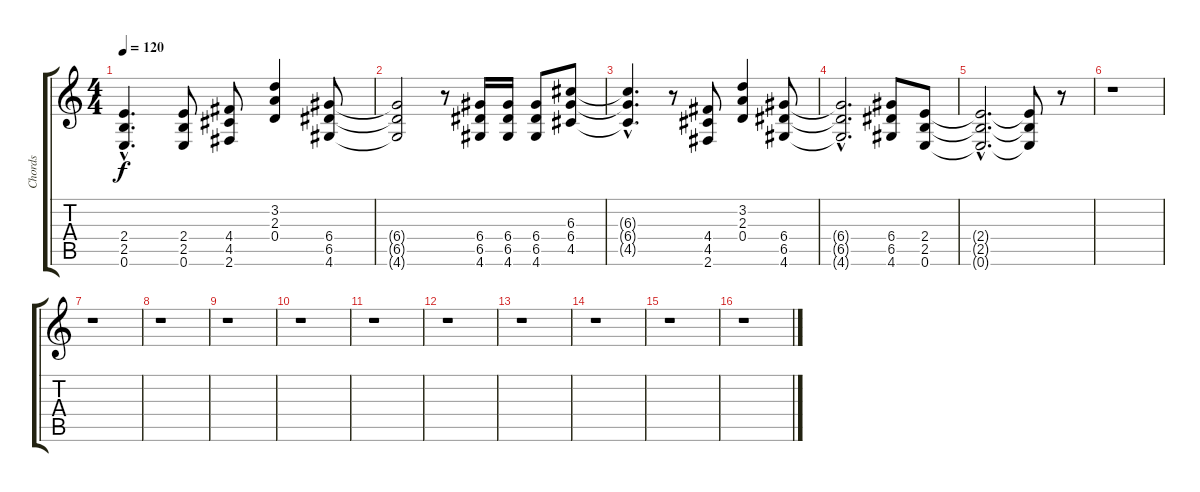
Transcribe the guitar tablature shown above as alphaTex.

\track ("Chords" "Chords") {instrument overdrivenguitar}
\staff {score tabs}
\tuning (E4 B3 G3 D3 A2 E2) {hide}
\ts (4 4)
\tempo 120
\clef g2
\ks c
(2.4{hac t} 2.5{hac t} 0.6{hac t}).4{d dy f} (2.4 2.5 0.6).8 (4.4 4.5 2.6).8 (3.2 2.3 0.4).4 (6.4 6.5 4.6).8 |
(6.4{t} 6.5{t} 4.6{t}).2 r.8 (6.4 6.5 4.6).16 (6.4 6.5 4.6).16 (6.4 6.5 4.6).8 (6.3 6.4 4.5).8 |
(6.3{hac t} 6.4{hac t} 4.5{hac t}).4{d} r.8 (4.4 4.5 2.6).8 (3.2 2.3 0.4).4 (6.4 6.5 4.6).8 |
(6.4{hac t} 6.5{hac t} 4.6{hac t}).2{d} (6.4 6.5 4.6).8 (2.4 2.5 0.6).8 |
(2.4{hac t} 2.5{hac t} 0.6{hac t}).2{d} (2.4{t} 2.5{t} 0.6{t}).8 r.8 |
r.1 |
r.1 |
r.1 |
r.1 |
r.1 |
r.1 |
r.1 |
r.1 |
r.1 |
r.1 |
r.1
